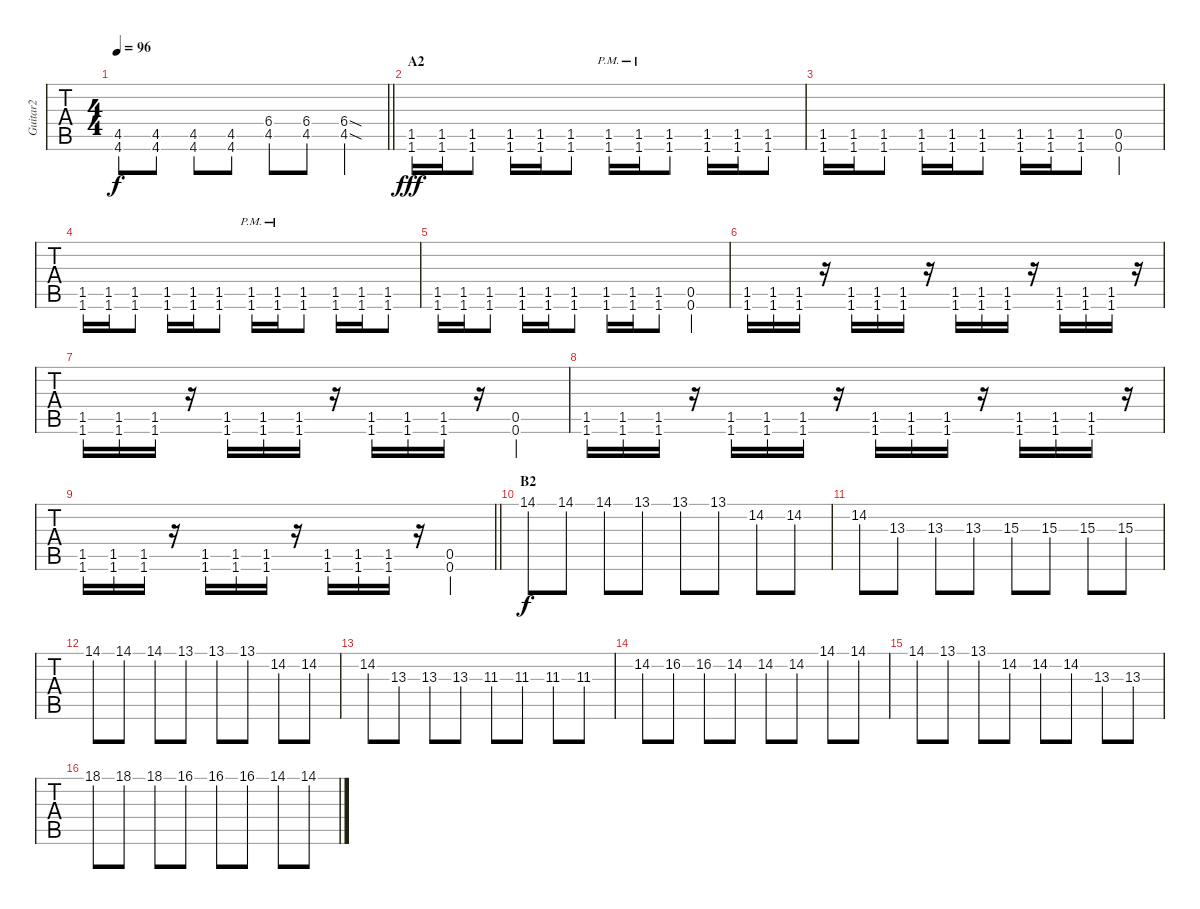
\track ("Guitar2" "Guitar2") {instrument distortionguitar}
\staff {tabs}
\tuning (E4 B3 G3 D3 A2 D2) {hide}
\ts (4 4)
\tempo 96
\clef g2
\barLineRight lightlight
\ks c
(4.5 4.6).8{dy f} (4.5 4.6).8 (4.5 4.6).8 (4.5 4.6).8 (6.4 4.5).8 (6.4 4.5).8 (6.4{sod} 4.5{sod}).4 |
\section ("" "A2")
(1.5 1.6).16{dy fff} (1.5 1.6).16 (1.5 1.6).8 (1.5 1.6).16 (1.5 1.6).16 (1.5 1.6).8 (1.5{pm} 1.6{pm}).16 (1.5{pm} 1.6{pm}).16 (1.5 1.6).8 (1.5 1.6).16 (1.5 1.6).16 (1.5 1.6).8 |
(1.5 1.6).16 (1.5 1.6).16 (1.5 1.6).8 (1.5 1.6).16 (1.5 1.6).16 (1.5 1.6).8 (1.5 1.6).16 (1.5 1.6).16 (1.5 1.6).8 (0.5 0.6).4 |
(1.5 1.6).16 (1.5 1.6).16 (1.5 1.6).8 (1.5 1.6).16 (1.5 1.6).16 (1.5 1.6).8 (1.5{pm} 1.6{pm}).16 (1.5{pm} 1.6{pm}).16 (1.5 1.6).8 (1.5 1.6).16 (1.5 1.6).16 (1.5 1.6).8 |
(1.5 1.6).16 (1.5 1.6).16 (1.5 1.6).8 (1.5 1.6).16 (1.5 1.6).16 (1.5 1.6).8 (1.5 1.6).16 (1.5 1.6).16 (1.5 1.6).8 (0.5 0.6).4 |
(1.5 1.6).16 (1.5 1.6).16 (1.5 1.6).16 r.16 (1.5 1.6).16 (1.5 1.6).16 (1.5 1.6).16 r.16 (1.5 1.6).16 (1.5 1.6).16 (1.5 1.6).16 r.16 (1.5 1.6).16 (1.5 1.6).16 (1.5 1.6).16 r.16 |
(1.5 1.6).16 (1.5 1.6).16 (1.5 1.6).16 r.16 (1.5 1.6).16 (1.5 1.6).16 (1.5 1.6).16 r.16 (1.5 1.6).16 (1.5 1.6).16 (1.5 1.6).16 r.16 (0.5 0.6).4 |
(1.5 1.6).16 (1.5 1.6).16 (1.5 1.6).16 r.16 (1.5 1.6).16 (1.5 1.6).16 (1.5 1.6).16 r.16 (1.5 1.6).16 (1.5 1.6).16 (1.5 1.6).16 r.16 (1.5 1.6).16 (1.5 1.6).16 (1.5 1.6).16 r.16 |
\barLineRight lightlight
(1.5 1.6).16 (1.5 1.6).16 (1.5 1.6).16 r.16 (1.5 1.6).16 (1.5 1.6).16 (1.5 1.6).16 r.16 (1.5 1.6).16 (1.5 1.6).16 (1.5 1.6).16 r.16 (0.5 0.6).4 |
\section ("" "B2")
14.1.8{dy f volume 4 instrument electricguitarjazz} 14.1.8 14.1.8 13.1.8 13.1.8 13.1.8 14.2.8 14.2.8 |
14.2.8 13.3.8 13.3.8 13.3.8 15.3.8 15.3.8 15.3.8 15.3.8 |
14.1.8 14.1.8 14.1.8 13.1.8 13.1.8 13.1.8 14.2.8 14.2.8 |
14.2.8 13.3.8 13.3.8 13.3.8 11.3.8 11.3.8 11.3.8 11.3.8 |
14.2.8 16.2.8 16.2.8 14.2.8 14.2.8 14.2.8 14.1.8 14.1.8 |
14.1.8 13.1.8 13.1.8 14.2.8 14.2.8 14.2.8 13.3.8 13.3.8 |
18.1.8 18.1.8 18.1.8 16.1.8 16.1.8 16.1.8 14.1.8 14.1.8
